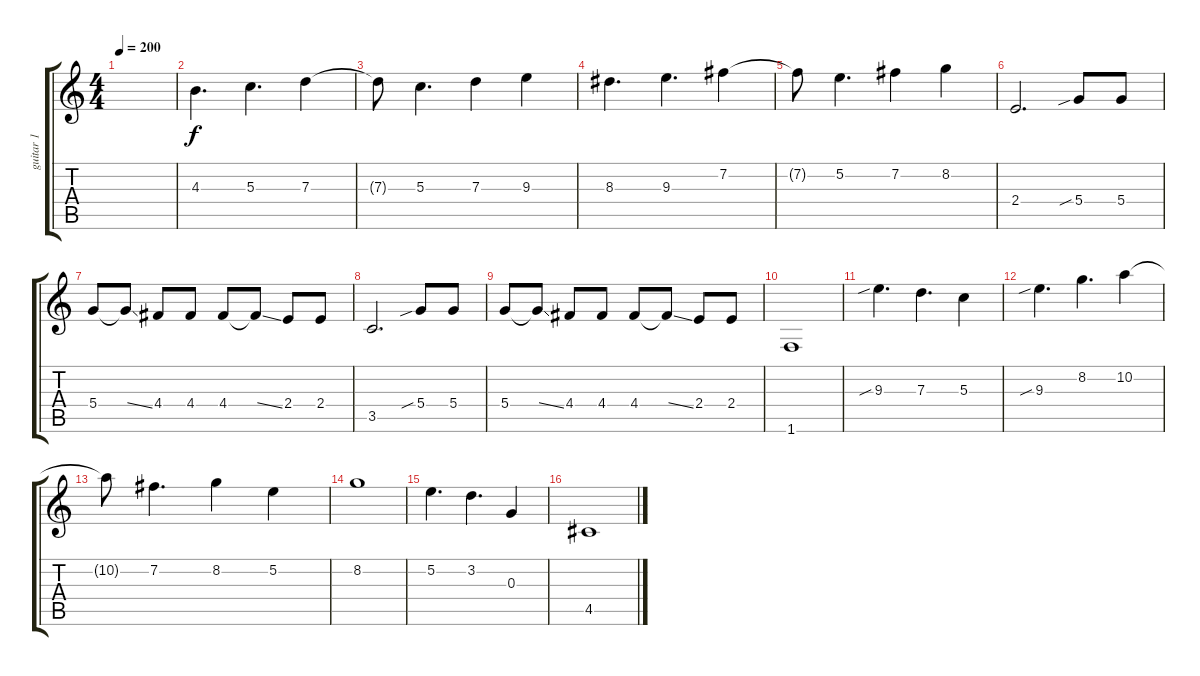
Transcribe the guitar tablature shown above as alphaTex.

\track ("guitar 1" "guitar 1") {instrument overdrivenguitar}
\staff {score tabs}
\tuning (E4 B3 G3 D3 A2 E2) {hide}
\ts (4 4)
\tempo 200
\clef g2
\ks c
|
4.3.4{d} 5.3.4{d} 7.3.4 |
7.3{t}.8 5.3.4{d} 7.3.4 9.3.4 |
8.3.4{d} 9.3.4{d} 7.2.4 |
7.2{t}.8 5.2.4{d} 7.2.4 8.2.4 |
2.4.2{d} 5.4{sib}.8 5.4.8 |
5.4.8 5.4{ss t}.8 4.4.8 4.4.8 4.4.8 4.4{ss t}.8 2.4.8 2.4.8 |
3.5.2{d} 5.4{sib}.8 5.4.8 |
5.4.8 5.4{ss t}.8 4.4.8 4.4.8 4.4.8 4.4{ss t}.8 2.4.8 2.4.8 |
1.6.1 |
9.3{sib}.4{d} 7.3.4{d} 5.3.4 |
9.3{sib}.4{d} 8.2.4{d} 10.2.4 |
10.2{t}.8 7.2.4{d} 8.2.4 5.2.4 |
8.2.1 |
5.2.4{d} 3.2.4{d} 0.3.4 |
4.5.1
